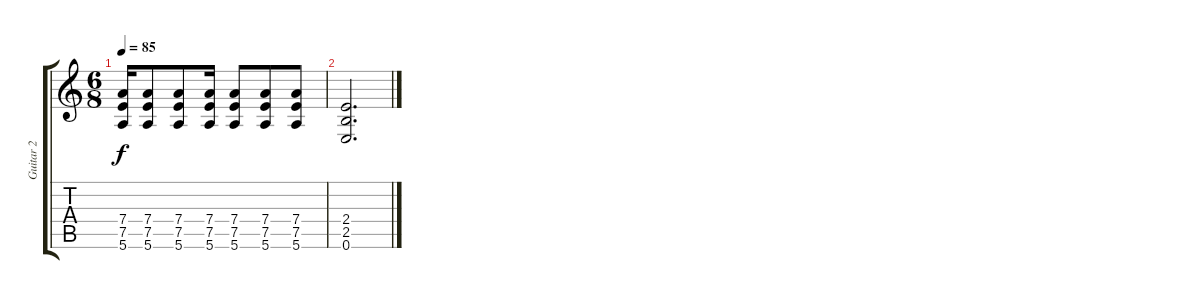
\track ("Guitar 2" "Guitar 2") {instrument acousticguitarsteel}
\staff {score tabs}
\tuning (E4 B3 G3 D3 A2 E2) {hide}
\ts (6 8)
\tempo 85
\clef g2
\ks c
(7.4 7.5 5.6).16{dy f} (7.4 7.5 5.6).8 (7.4 7.5 5.6).8 (7.4 7.5 5.6).16 (7.4 7.5 5.6).8 (7.4 7.5 5.6).8 (7.4 7.5 5.6).8 |
(2.4 2.5 0.6).2{d}
